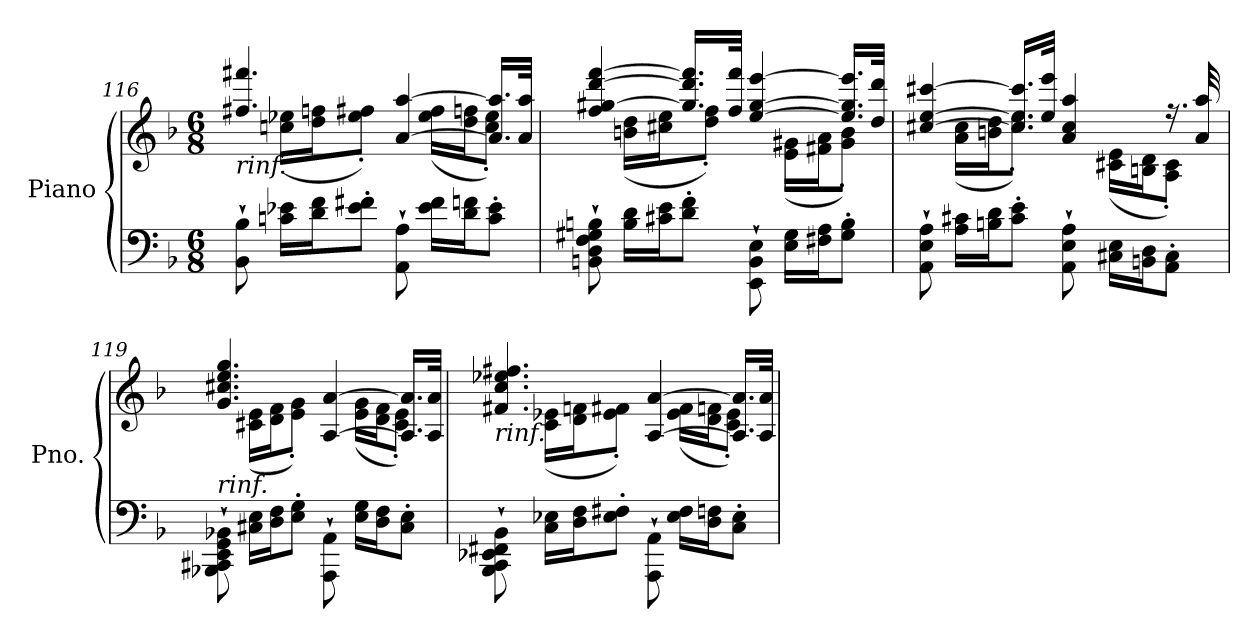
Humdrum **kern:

**kern	**kern
*part1	*part1
*staff2	*staff1
*I"Piano	*
*I'Pno.	*
!!LO:LB:g=z
*clefF4	*clefG2
*k[b-]	*k[b-]
*M6/8	*M6/8
=116	=116
*	*^
!	!LO:TX:b:i:t=rinf.	!
8BB-\` 8B-\`	4.ff#X/ 4.fff#X/	8ryy
16cn\ 16e-X\LL	.	(<16ccn\ 16ee-X\LL
16d\ 16f\J	.	16dd\ 16ffn\J
8e-\' 8f#X\'J	.	8ee-\' 8ff#X\'J)
8AA\` 8A\`	[4a/ [4aa/	8ryy
16e-\ 16f#\LL	.	(<16ee-\ 16ff#\LL
16d\ 16fn\J	.	16dd\ 16ffn\J
8c\' 8e-\'J	16.a/] 16.aa/]LL	8cc\' 8ee-\'J)
.	32a/ 32aa/JJk	.
=117	=117	=117
8BBn\` 8D\` 8F\` 8G#X\` 8Bn\`	4ff/ [4gg#X/ [4ddd/ [4fff/	8ryy
16B\ 16d\LL	.	(<16bn\ 16dd\LL
16c#X\ 16e\J	.	16cc#X\ 16ee\J
8d\' 8f\'J	16.gg#/] 16.ddd/] 16.fff/]LL	8dd\' 8ff\'J)
.	32ff/ 32fff/JJk	.
8EE\` 8BB\` 8E\`	[4ee/ [4gg#/ [4eee/	8ryy
16E\ 16G#\LL	.	(<16e\ 16g#i\LL
16F#X\ 16A\J	.	16f#X\ 16a\J
8G#\' 8B\'J	16.ee/] 16.gg#/] 16.eee/]LL	8g#\' 8b\'J)
.	32dd/ 32ddd/JJk	.
!!LO:LB:g=z	!!
=118	=118	=118
8AA\` 8E\` 8A\`	[4cc#X/ [4ee/ [4ccc#X/	8ryy
16A\ 16c#X\LL	.	(<16a\ 16cc#\LL
16Bn\ 16d\J	.	16bn\ 16dd\J
8c#\' 8e\'J	16.cc#/] 16.ee/] 16.ccc#/]LL	8.cc#\' 8.ee\'J)
.	32ee/ 32eee/JJk	.
8AA\` 8E\` 8A\`	4a/ 4cc#/ 4aa/	.
.	.	16ryy
16C#X\ 16E\LL	.	(<16c#X\ 16e\LL
16BBn\ 16D\J	.	16Bn\ 16d\J
8AA\' 8C#\'J	16.r	8A\' 8c#\'J)
.	32a/ 32aa/	.
=119	=119	=119
!	!LO:TX:b:i:t=rinf.	!
8BBB-X\` 8CC#X\` 8EE\` 8GG\` 8BB-X\`	4.g/ 4.cc#X/ 4.ee/ 4.gg/	8ryy
16C#X\ 16E\LL	.	(<16c#X\ 16e\LL
16D\ 16F\J	.	16d\ 16f\J
8E\' 8G\'J	.	8e\' 8g\'J)
8AAA\` 8AA\`	[4A/ [4a/	8ryy
16E\ 16G\LL	.	(<16e\ 16g\LL
16D\ 16F\J	.	16d\ 16f\J
8C#\' 8E\'J	16.A/] 16.a/]LL	8c#\' 8e\'J)
.	32A/ 32a/JJk	.
=120	=120	=120
!	!LO:TX:b:i:t=rinf.	!
8BBB-\` 8CC\` 8EE-X\` 8FF#X\` 8BB-\`	4.f#X/ 4.cc/ 4.ee-X/ 4.ff#X/	8ryy
16C\ 16E-X\LL	.	(<16c\ 16e-X\LL
16D\ 16F\J	.	16d\ 16fn\J
8E-\' 8F#X\'J	.	8e-\' 8f#X\'J)
8AAA\` 8AA\`	[4A/ [4a/	8ryy
16E-\ 16F#\LL	.	(<16e-\ 16f#\LL
16D\ 16Fn\J	.	16d\ 16fn\J
8C\' 8E-\'J	16.A/] 16.a/]LL	8c\' 8e-\'J)
.	32A/ 32a/JJk	.
*	*v	*v
=	=
*-	*-
